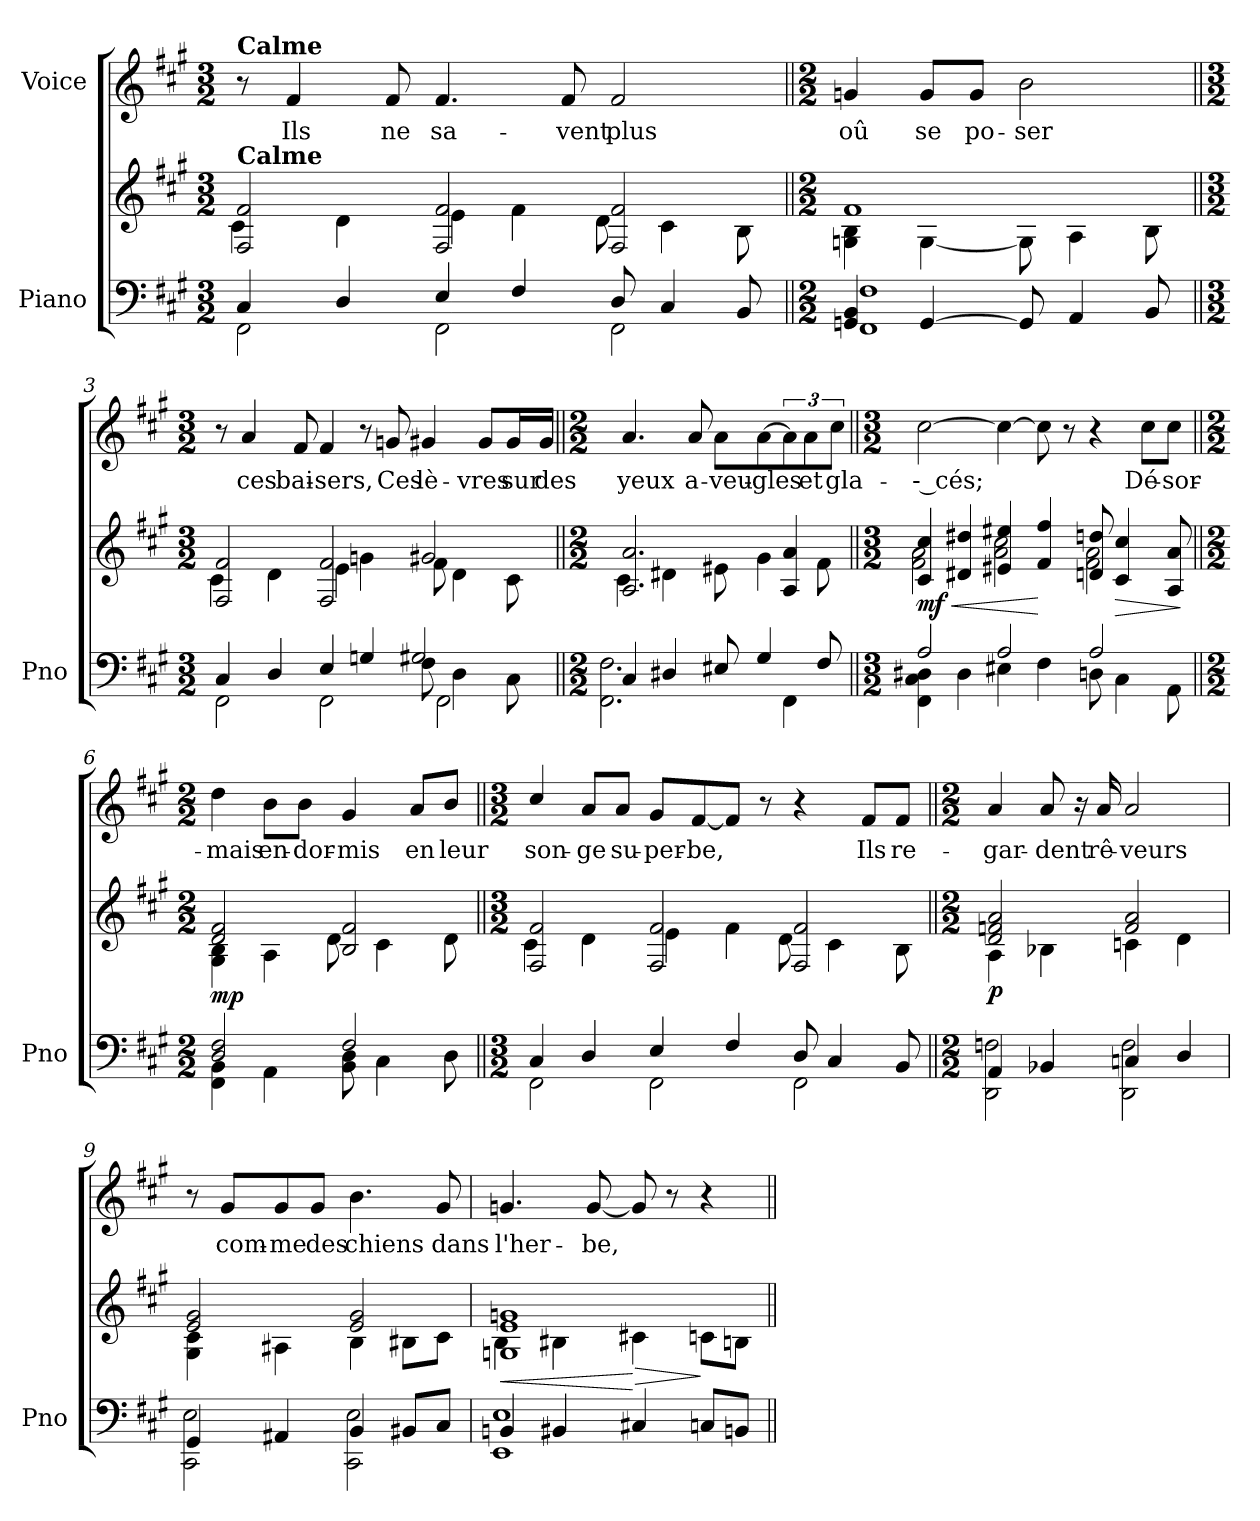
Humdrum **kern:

**kern	**kern	**dynam	**kern	**text
*part2	*part2	*part2	*part1	*part1
*staff3	*staff2	*staff2/3	*staff1	*staff1
*I"Piano	*	*	*I"Voice	*
*I'Pno	*	*	*	*
*clefF4	*clefG2	*	*clefG2	*
*k[f#c#g#]	*k[f#c#g#]	*	*k[f#c#g#]	*
*M3/2	*M3/2	*	*M3/2	*
=1	=1	=1	=1	=1
*^	*^	*	*	*
!	!	!	!	!	!LO:TX:a:B:t=Calme	!
!	!	!LO:TX:a:B:t=Calme	!	!	!	!
!	!	!	!	!LO:DY:b	!	!
!	!	!	!	!LO:DY:n=1:b	!	!
4C#/	2FF#\	2F#/ 2f#/	4c#\	mp other-dynamics	8r	.
!	!	!	!	!	!	!LO:LY:b
.	.	.	.	.	4f#/	Ils
4D/	.	.	4d\	.	.	.
!	!	!	!	!	!	!LO:LY:b
.	.	.	.	.	8f#/	ne
!	!	!	!	!	!	!LO:LY:b
4E/	2FF#\	2F#/ 2f#/	4e\	.	4.f#/	sa-
4F#/	.	.	4f#\	.	.	.
!	!	!	!	!	!	!LO:LY:b
.	.	.	.	.	8f#/	-vent
!	!	!	!	!	!	!LO:LY:b
8D/	2FF#\	2F#/ 2f#/	8d\	.	2f#/	plus
4C#/	.	.	4c#\	.	.	.
8BB/	.	.	8B\	.	.	.
=2||	=2||	=2||	=2||	=2||	=2||	=2||
*M2/2	*	*M2/2	*	*	*M2/2	*
!	!	!	!	!	!	!LO:LY:b
4GGn/ 4BB/	1FF# 1F#	1f#	4Gn\ 4B\	.	4gn/	oû
!	!	!	!	!	!	!LO:LY:b
[<4GG/	.	.	[4G\	.	8g/L	se
!	!	!	!	!	!	!LO:LY:b
.	.	.	.	.	8g/J	po-
!	!	!	!	!	!	!LO:LY:b
8GG/]	.	.	8G\]	.	2b\	-ser
4AA/	.	.	4A\	.	.	.
8BB/	.	.	8B\	.	.	.
*v	*v	*	*	*	*	*
!!LO:LB:g=z
=3||	=3||	=3||	=3||	=3||	=3||
*M3/2	*M3/2	*	*	*M3/2	*
*^	*	*	*	*	*
*	*^	*	*	*	*	*
4C#/	2FF#\	1ryy	2F#/ 2f#/	4c#\	.	8r	.
!	!	!	!	!	!	!	!LO:LY:b
.	.	.	.	.	.	4a/	ces
4D/	.	.	.	4d\	.	.	.
!	!	!	!	!	!	!	!LO:LY:b
.	.	.	.	.	.	8f#/	bai-
!	!	!	!	!	!	!	!LO:LY:b
4E/	2FF#\	.	2F#/ 2f#/	4e\	.	4f#/	-sers,
4Gn/	.	.	.	4gn\	.	8r	.
!	!	!	!	!	!	!	!LO:LY:b
.	.	.	.	.	.	8gn/	Ces
!	!	!	!	!	!	!	!LO:LY:b
8F#\	2FF#\	2G#X/	2g#X/	8f#\	.	4g#X/	lè-
4D\	.	.	.	4d\	.	.	.
!	!	!	!	!	!	!	!LO:LY:b
.	.	.	.	.	.	8g#/L	-vres
!	!	!	!	!	!	!	!LO:LY:b
8C#\	.	.	.	8c#\	.	16g#/L	sur
!	!	!	!	!	!	!	!LO:LY:b
.	.	.	.	.	.	16g#/JJ	des
*v	*v	*v	*	*	*	*	*
=4||	=4||	=4||	=4||	=4||	=4||
*M2/2	*M2/2	*	*	*M2/2	*
*^	*	*	*	*	*
!	!	!	!	!	!	!LO:LY:b
4C#/	2.FF#\ 2.F#\	2.A/ 2.a/	4c#\	.	4.a/	yeux
4D#X/	.	.	4d#X\	.	.	.
!	!	!	!	!	!	!LO:LY:b
.	.	.	.	.	8a/	a-
!	!	!	!	!	!	!LO:LY:b
8E#X/	.	.	8e#X\	.	8a\L	-veu-
!	!	!	!	!	!	!LO:LY:b
4G#/	.	.	4g#\	.	[8a\	-gles
.	4FF#\	4A/ 4a/	.	.	12a\]	.
!	!	!	!	!	!	!LO:LY:b
.	.	.	.	.	12a\	et
8F#/	.	.	8f#\	.	.	.
!	!	!	!	!	!	!LO:LY:b
.	.	.	.	.	12cc#\J	gla-
!!LO:LB:g=z
=5||	=5||	=5||	=5||	=5||	=5||	=5||
*M3/2	*	*M3/2	*	*	*M3/2	*
!	!	!	!	!LO:HP:b	!	!LO:LY:b
!	!	!	!	!LO:DY:n=1:b	!	!
2A/	4FF#\ 4C#\ 4D#X\	4c#/ 4cc#/	2f#\ 2a\	< mf	[2cc#\	-- cés;
.	4D#\	4d#X/ 4dd#X/	.	.	.	.
2A/	4E#X\	4e#X/ 4ee#X/	2a\ 2cc#\	.	4cc#\_	.
.	4F#\	4f#/ 4ff#/	.	[	8cc#\]	.
.	.	.	.	.	8r	.
2A/	8Dn\	8dn/ 8ddn/	2f#\ 2a\	.	4r	.
!	!	!	!	!LO:HP:b	!	!
.	4C#\	4c#/ 4cc#/	.	>	.	.
!	!	!	!	!	!	!LO:LY:b
.	.	.	.	.	8cc#\L	Dé-
!	!	!	!	!	!	!LO:LY:b
.	8AA\	8A/ 8a/	.	.	8cc#\J	-sor-
*v	*v	*	*	*	*	*
*	*v	*v	*	*	*
.	.	]	.	.
=6||	=6||	=6||	=6||	=6||
*M2/2	*M2/2	*	*M2/2	*
*^	*^	*	*	*
!	!	!	!	!LO:DY:b	!	!LO:LY:b
2D/ 2F#/	4FF#\ 4BB\	2d/ 2f#/	4G#\ 4B\	mp	4dd\	-mais
!	!	!	!	!	!	!LO:LY:b
.	4AA\	.	4A\	.	8b\L	en-
!	!	!	!	!	!	!LO:LY:b
.	.	.	.	.	8b\J	-dor-
!	!	!	!	!	!	!LO:LY:b
2F#/	8BB\ 8D\	2B/ 2f#/	8d\	.	4g#/	-mis
.	4C#\	.	4c#\	.	.	.
!	!	!	!	!	!	!LO:LY:b
.	.	.	.	.	8a/L	en
!	!	!	!	!	!	!LO:LY:b
.	8D\	.	8d\	.	8b/J	leur
!!LO:PB:g=z
=7||	=7||	=7||	=7||	=7||	=7||	=7||
*M3/2	*	*M3/2	*	*	*M3/2	*
!	!	!	!	!	!	!LO:LY:b
4C#/	2FF#\	2F#/ 2f#/	4c#\	.	4cc#/	son-
!	!	!	!	!	!	!LO:LY:b
4D/	.	.	4d\	.	8a/L	-ge
!	!	!	!	!	!	!LO:LY:b
.	.	.	.	.	8a/J	su-
!	!	!	!	!	!	!LO:LY:b
4E/	2FF#\	2F#/ 2f#/	4e\	.	8g#/L	-per-
!	!	!	!	!	!	!LO:LY:b
.	.	.	.	.	[8f#/	-be,
4F#/	.	.	4f#\	.	8f#/J]	.
.	.	.	.	.	8r	.
8D/	2FF#\	2F#/ 2f#/	8d\	.	4r	.
4C#/	.	.	4c#\	.	.	.
!	!	!	!	!	!	!LO:LY:b
.	.	.	.	.	8f#/L	Ils
!	!	!	!	!	!	!LO:LY:b
8BB/	.	.	8B\	.	8f#/J	re-
=8||	=8||	=8||	=8||	=8||	=8||	=8||
*M2/2	*	*M2/2	*	*	*M2/2	*
!	!	!	!	!LO:DY:b	!	!LO:LY:b
4AA/	2DD\ 2Fn\	2d/ 2fn/ 2a/	4A\	p	4a/	-gar-
!	!	!	!	!	!	!LO:LY:b
4BB-X/	.	.	4B-X\	.	8a/	-dent
.	.	.	.	.	16r	.
!	!	!	!	!	!	!LO:LY:b
.	.	.	.	.	16a/	rê-
!	!	!	!	!	!	!LO:LY:b
4Cn/	2DD\ 2F\	2f/ 2a/	4cn\	.	2a/	-veurs
4D/	.	.	4d\	.	.	.
!!LO:LB:g=z
=9	=9	=9	=9	=9	=9	=9
4GG#/	2CC#\ 2E\	2e/ 2g#/	4G#\ 4c#\	.	8r	.
!	!	!	!	!	!	!LO:LY:b
.	.	.	.	.	8g#/L	com-
!	!	!	!	!	!	!LO:LY:b
4AA#X/	.	.	4A#X\	.	8g#/	-me
!	!	!	!	!	!	!LO:LY:b
.	.	.	.	.	8g#/J	des
!	!	!	!	!	!	!LO:LY:b
4BB/	2CC#\ 2E\	2e/ 2g#/	4B\	.	4.b\	chiens
8BB#X/L	.	.	8B#X\L	.	.	.
!	!	!	!	!	!	!LO:LY:b
8C#/J	.	.	8c#\J	.	8g#/	dans
=10	=10	=10	=10	=10	=10	=10
!	!	!	!	!LO:HP:b	!	!LO:LY:b
4BBn/	1EE 1E	1Gn 1e 1gn	4B\	<	4.gn/	l'her-
4BB#X/	.	.	4B#X\	.	.	.
!	!	!	!	!	!	!LO:LY:b
.	.	.	.	.	[8g/	-be,
!	!	!	!	!LO:HP:n=1:b	!	!
4C#X/	.	.	4c#X\	[ >	8g/]	.
.	.	.	.	.	8r	.
8Cn/L	.	.	8cn\L	]	4r	.
8BBn/J	.	.	8Bn\J	.	.	.
*v	*v	*	*	*	*	*
*	*v	*v	*	*	*
=||	=||	=||	=||	=||
*-	*-	*-	*-	*-
